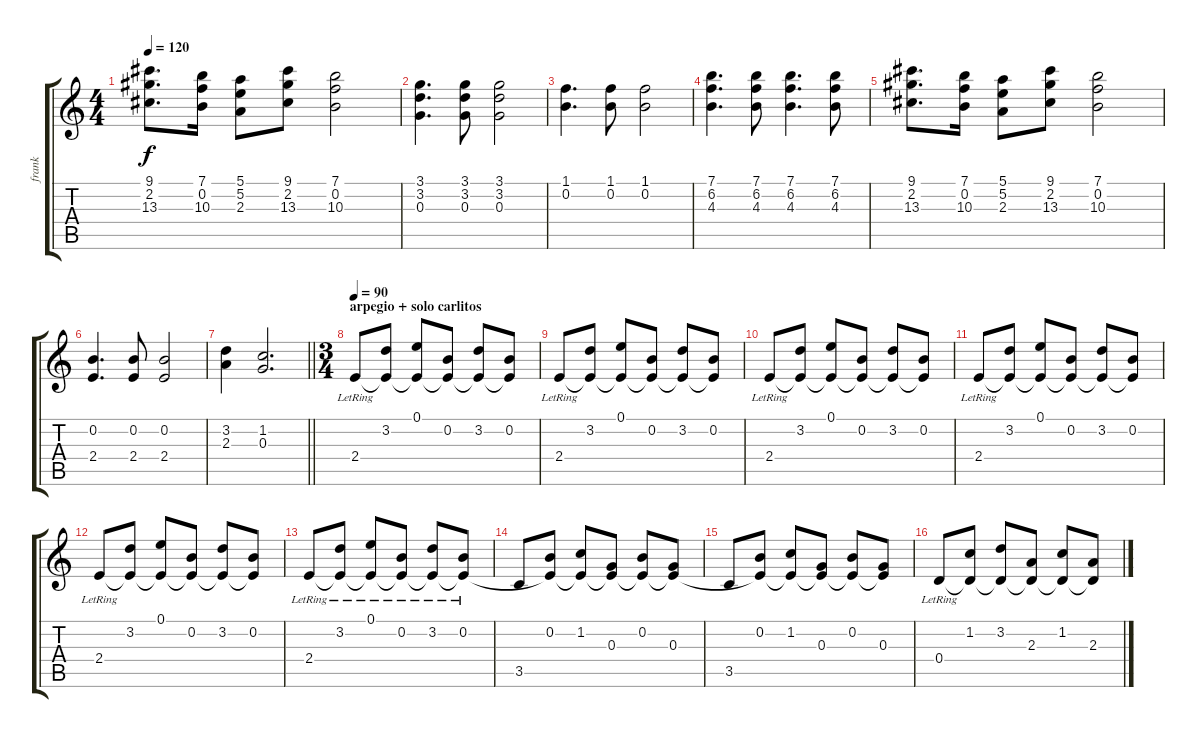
\track ("frank" "frank") {instrument acousticguitarnylon}
\staff {score tabs}
\tuning (E4 B3 G3 D3 A2 E2) {hide}
\ts (4 4)
\tempo 120
\clef g2
\ks c
(9.1 2.2 13.3).8{d dy f} (7.1 0.2 10.3).16 (5.1 5.2 2.3).8 (9.1 2.2 13.3).8 (7.1 0.2 10.3).2 |
(3.1 3.2 0.3).4{d} (3.1 3.2 0.3).8 (3.1 3.2 0.3).2 |
(1.1 0.2).4{d} (1.1 0.2).8 (1.1 0.2).2 |
(7.1 6.2 4.3).4{d} (7.1 6.2 4.3).8 (7.1 6.2 4.3).4{d} (7.1 6.2 4.3).8 |
(9.1 2.2 13.3).8{d} (7.1 0.2 10.3).16 (5.1 5.2 2.3).8 (9.1 2.2 13.3).8 (7.1 0.2 10.3).2 |
(0.2 2.4).4{d} (0.2 2.4).8 (0.2 2.4).2 |
\barLineRight lightlight
(3.2 2.3).4 (1.2 0.3).2{d} |
\ts (3 4)
\section ("" "arpegio + solo carlitos")
\tempo 90
2.4{lr}.8 (3.2 2.4{t}).8 (0.1 2.4{t}).8 (0.2 2.4{t}).8 (3.2 2.4{t}).8 (0.2 2.4{t}).8 |
2.4{lr}.8 (3.2 2.4{t}).8 (0.1 2.4{t}).8 (0.2 2.4{t}).8 (3.2 2.4{t}).8 (0.2 2.4{t}).8 |
2.4{lr}.8 (3.2 2.4{t}).8 (0.1 2.4{t}).8 (0.2 2.4{t}).8 (3.2 2.4{t}).8 (0.2 2.4{t}).8 |
2.4{lr}.8 (3.2 2.4{t}).8 (0.1 2.4{t}).8 (0.2 2.4{t}).8 (3.2 2.4{t}).8 (0.2 2.4{t}).8 |
2.4{lr}.8 (3.2 2.4{t}).8 (0.1 2.4{t}).8 (0.2 2.4{t}).8 (3.2 2.4{t}).8 (0.2 2.4{t}).8 |
2.4{lr}.8 (3.2{lr} 2.4{t}).8 (0.1{lr} 2.4{t}).8 (0.2{lr} 2.4{t}).8 (3.2{lr} 2.4{t}).8 (0.2{lr} 2.4{t}).8 |
3.5.8 (0.2 2.4{t}).8 (1.2 2.4{t}).8 (0.3 2.4{t}).8 (0.2 2.4{t}).8 (0.3 2.4{t}).8 |
3.5.8 (0.2 2.4{t}).8 (1.2 2.4{t}).8 (0.3 2.4{t}).8 (0.2 2.4{t}).8 (0.3 2.4{t}).8 |
0.4{lr}.8 (1.2 0.4{t}).8 (3.2 0.4{t}).8 (2.3 0.4{t}).8 (1.2 0.4{t}).8 (2.3 0.4{t}).8
